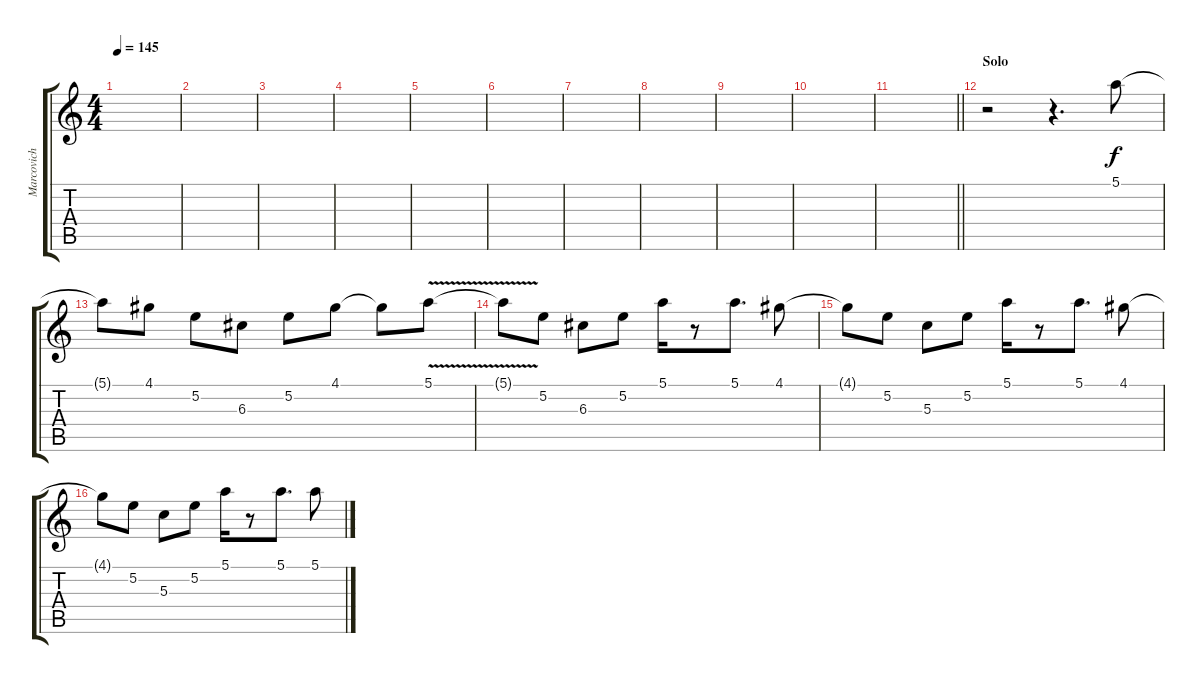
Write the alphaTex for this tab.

\track ("Marcovich" "Marcovich") {instrument distortionguitar}
\staff {score tabs}
\tuning (E4 B3 G3 D3 A2 E2) {hide}
\ts (4 4)
\tempo 145
\clef g2
\ks c
|
|
|
|
|
|
|
|
|
|
\barLineRight lightlight
|
\section ("" "Solo")
r.2 r.4{d} 5.1.8 |
5.1{t}.8 4.1.8 5.2.8 6.3.8 5.2.8 4.1.8 4.1{t}.8 5.1{v}.8 |
5.1{v t}.8 5.2.8 6.3.8 5.2.8 5.1.16 r.8 5.1.8{d} 4.1.8 |
4.1{t}.8 5.2.8 5.3.8 5.2.8 5.1.16 r.8 5.1.8{d} 4.1.8 |
4.1{t}.8 5.2.8 5.3.8 5.2.8 5.1.16 r.8 5.1.8{d} 5.1.8
